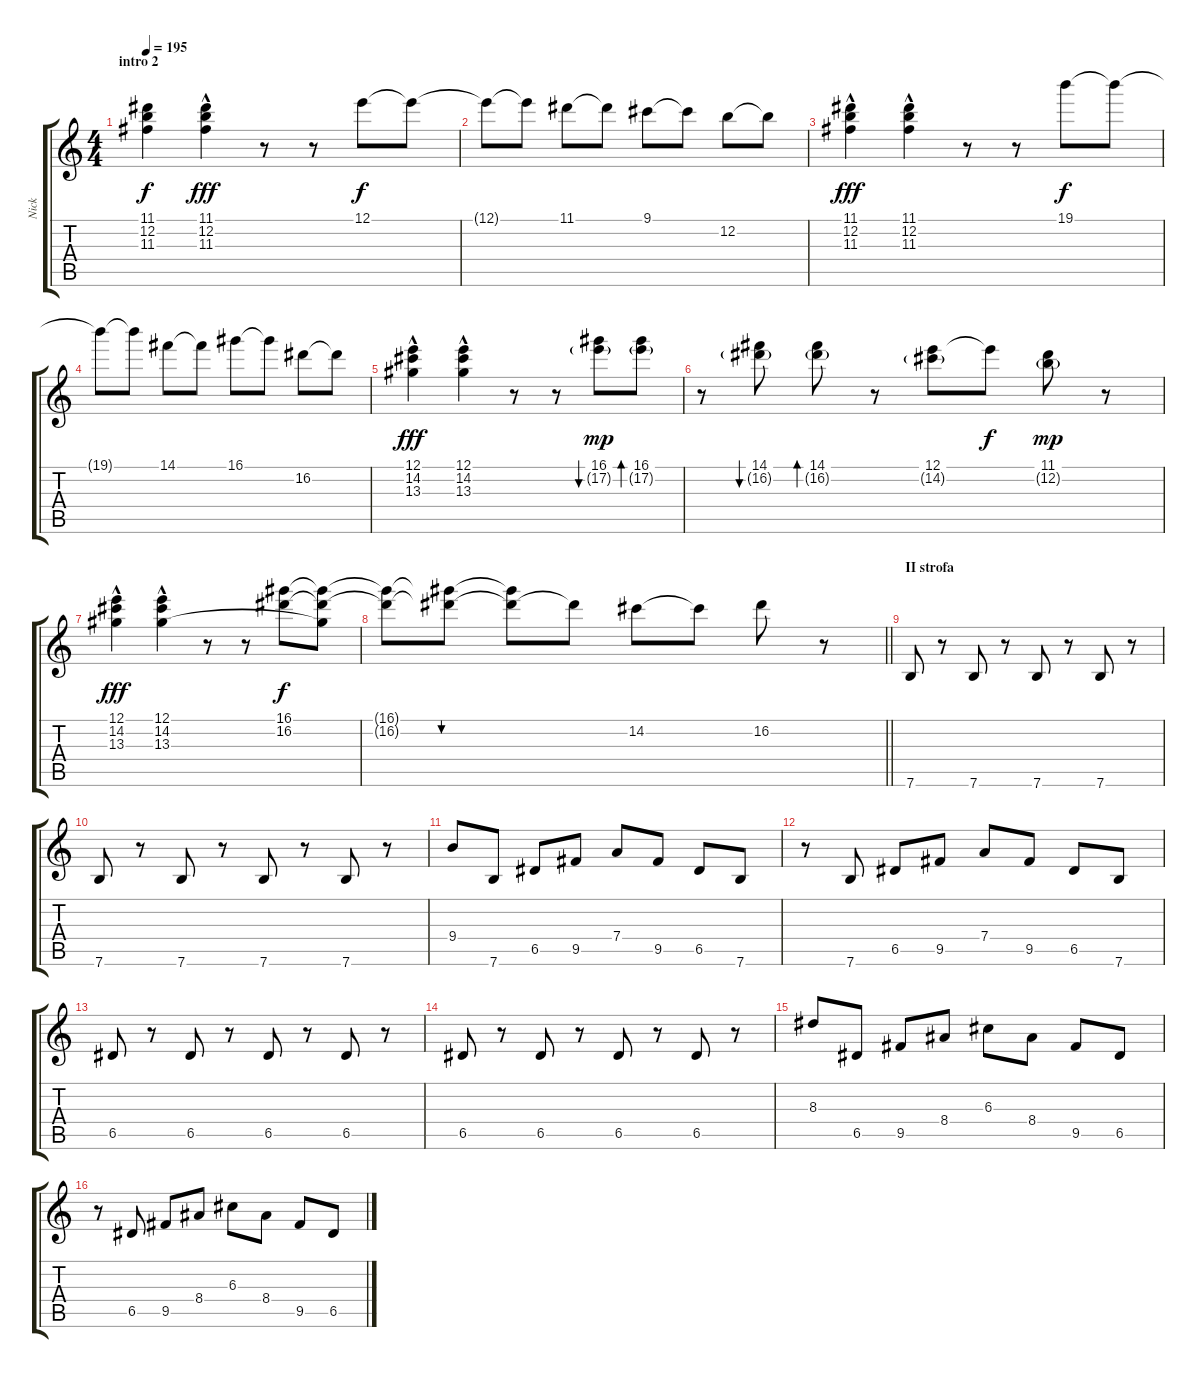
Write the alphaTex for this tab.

\track ("Nick" "Nick") {instrument electricguitarjazz}
\staff {score tabs}
\tuning (E4 B3 G3 D3 A2 E2) {hide}
\ts (4 4)
\section ("" "intro 2")
\tempo 195
\clef g2
\ks c
(11.1 12.2 11.3).4{dy f} (11.1 12.2 11.3{hac}).4{dy fff} r.8 r.8 12.1.8{dy f} 12.1{t}.8 |
12.1{t}.8 12.1{t}.8 11.1.8 11.1{t}.8 9.1.8 9.1{t}.8 12.2.8 12.2{t}.8 |
(11.1 12.2{hac} 11.3{hac}).4{dy fff} (11.1 12.2 11.3{hac}).4 r.8 r.8 19.1.8{dy f} 19.1{t}.8 |
19.1{t}.8 19.1{t}.8 14.1.8 14.1{t}.8 16.1.8 16.1{t}.8 16.2.8 16.2{t}.8 |
(12.1 14.2{hac} 13.3).4{dy fff} (12.1 14.2 13.3{hac}).4 r.8 r.8 (16.1 17.2{g}).8{bu 30 dy mp} (16.1 17.2{g}).8{bd 30} |
r.8 (14.1 16.2{g}).8{bu 30} (14.1 16.2{g}).8{bd 30} r.8 (12.1 14.2{g}).8 12.1{t}.8{dy f} (11.1 12.2{g}).8{dy mp} r.8 |
(12.1 14.2{hac} 13.3).4{dy fff} (12.1 14.2 13.3{hac}).4 r.8 r.8 (16.1 16.2).8{dy f} (16.1{t} 16.2{t} 13.3{t}).8 |
\barLineRight lightlight
(16.1{t} 16.2{t}).8 (16.1{t} 16.2{t}).8{bu 30} (16.1{t} 16.2{t}).8 16.2{t}.8 14.2.8 14.2{t}.8 16.2.8 r.8 |
\section ("" "II strofa")
7.6.8{volume 16 instrument electricguitarjazz} r.8 7.6.8 r.8 7.6.8 r.8 7.6.8 r.8 |
7.6.8 r.8 7.6.8 r.8 7.6.8 r.8 7.6.8 r.8 |
9.4.8 7.6.8 6.5.8 9.5.8 7.4.8 9.5.8 6.5.8 7.6.8 |
r.8 7.6.8 6.5.8 9.5.8 7.4.8 9.5.8 6.5.8 7.6.8 |
6.5.8{volume 16 instrument electricguitarjazz} r.8 6.5.8 r.8 6.5.8 r.8 6.5.8 r.8 |
6.5.8 r.8 6.5.8 r.8 6.5.8 r.8 6.5.8 r.8 |
8.3.8 6.5.8 9.5.8 8.4.8 6.3.8 8.4.8 9.5.8 6.5.8 |
r.8 6.5.8 9.5.8 8.4.8 6.3.8 8.4.8 9.5.8 6.5.8
